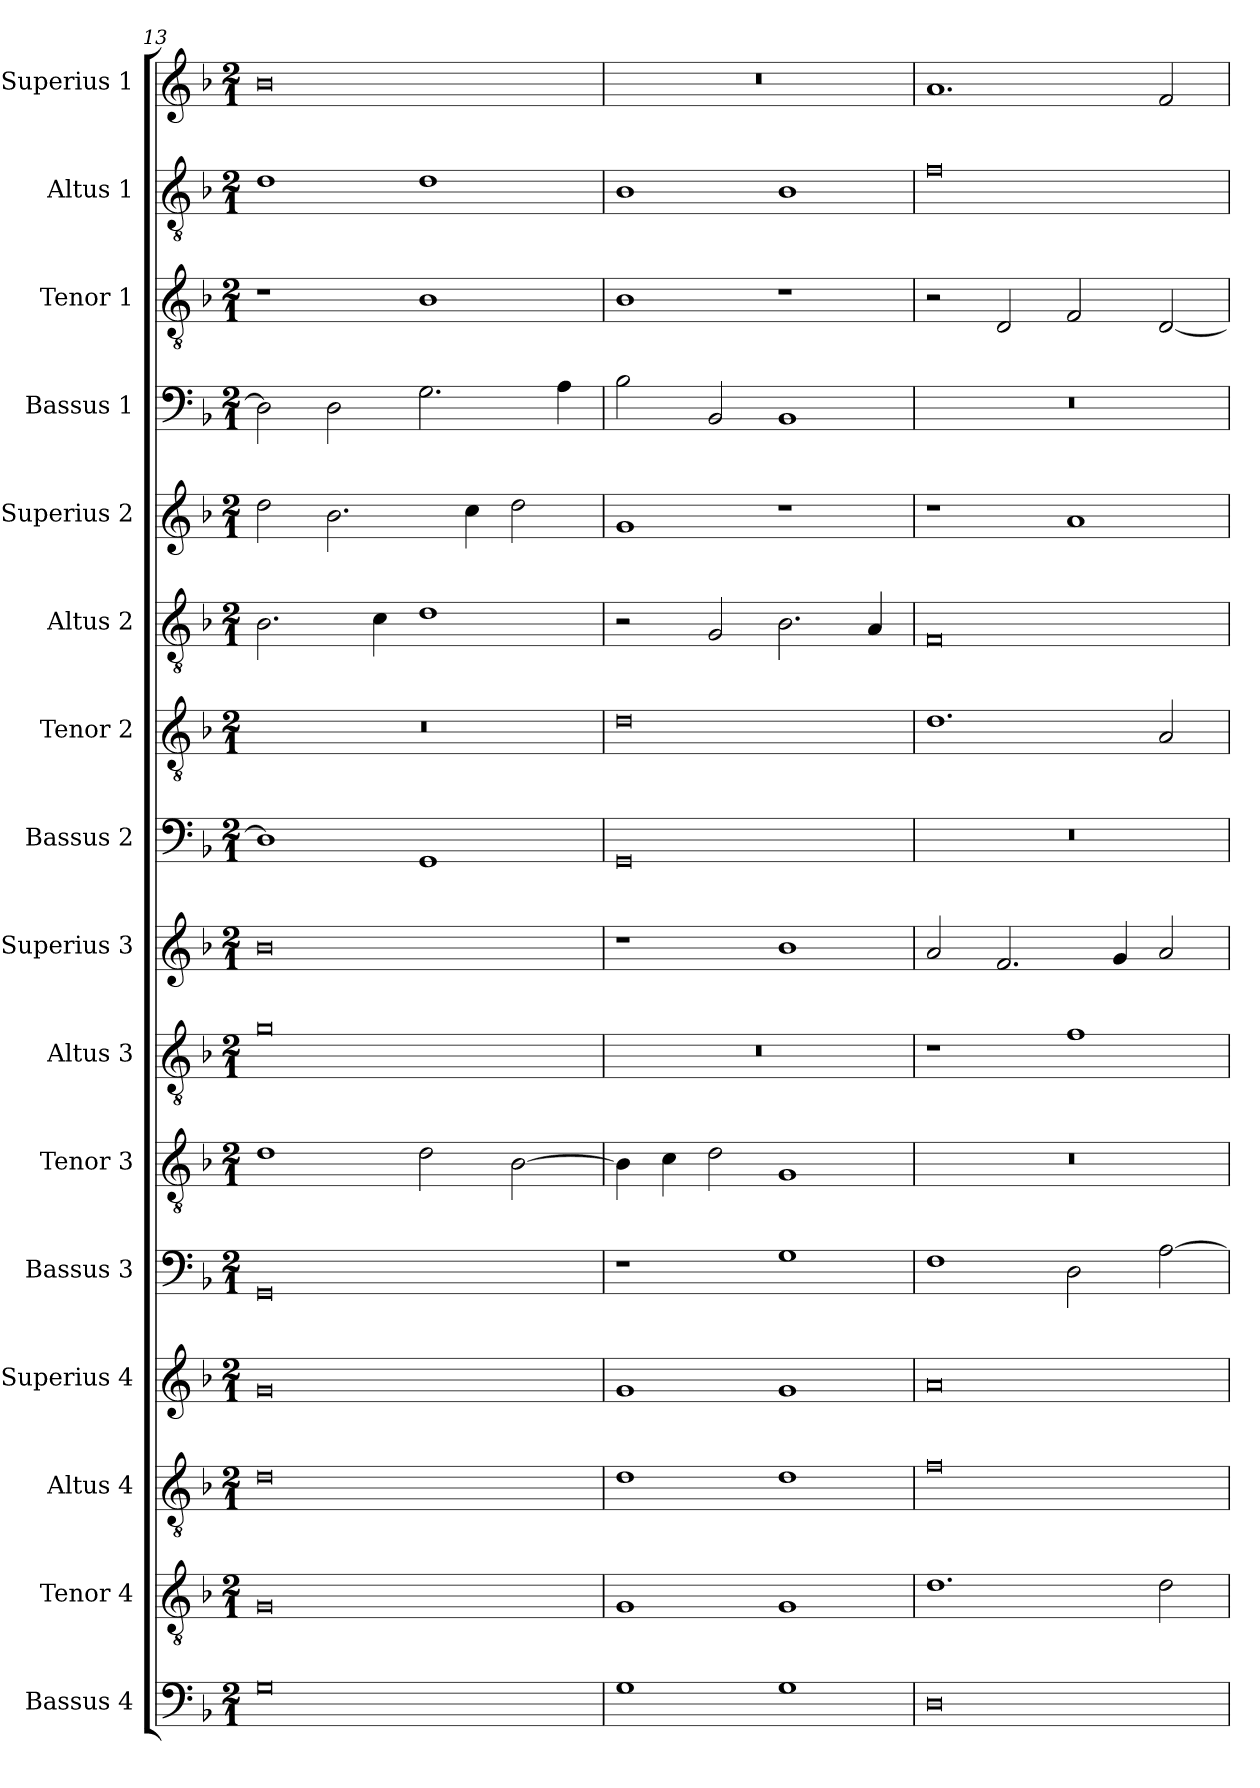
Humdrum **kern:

**kern	**kern	**kern	**kern	**kern	**kern	**kern	**kern	**kern	**kern	**kern	**kern	**kern	**kern	**kern	**kern
*part16	*part15	*part14	*part13	*part12	*part11	*part10	*part9	*part8	*part7	*part6	*part5	*part4	*part3	*part2	*part1
*staff16	*staff15	*staff14	*staff13	*staff12	*staff11	*staff10	*staff9	*staff8	*staff7	*staff6	*staff5	*staff4	*staff3	*staff2	*staff1
*I"Bassus 4	*I"Tenor 4	*I"Altus 4	*I"Superius 4	*I"Bassus 3	*I"Tenor 3	*I"Altus 3	*I"Superius 3	*I"Bassus 2	*I"Tenor 2	*I"Altus 2	*I"Superius 2	*I"Bassus 1	*I"Tenor 1	*I"Altus 1	*I"Superius 1
*I'B4	*I'T4	*I'A4	*I'S4	*I'B3	*I'T3	*I'A3	*I'S3	*I'B2	*I'T2	*I'A2	*I'S2	*I'B1	*I'T1	*I'A1	*I'S1
*clefF4	*clefGv2	*clefGv2	*clefG2	*clefF4	*clefGv2	*clefGv2	*clefG2	*clefF4	*clefGv2	*clefGv2	*clefG2	*clefF4	*clefGv2	*clefGv2	*clefG2
*k[b-]	*k[b-]	*k[b-]	*k[b-]	*k[b-]	*k[b-]	*k[b-]	*k[b-]	*k[b-]	*k[b-]	*k[b-]	*k[b-]	*k[b-]	*k[b-]	*k[b-]	*k[b-]
*M2/1	*M2/1	*M2/1	*M2/1	*M2/1	*M2/1	*M2/1	*M2/1	*M2/1	*M2/1	*M2/1	*M2/1	*M2/1	*M2/1	*M2/1	*M2/1
=13	=13	=13	=13	=13	=13	=13	=13	=13	=13	=13	=13	=13	=13	=13	=13
0G	0G	0d	0g	0GG	1d	0g	0b-	1D]	0r	2.B-	2dd	2D]	1r	1d	0b-
.	.	.	.	.	.	.	.	.	.	.	2.b-	2D	.	.	.
.	.	.	.	.	.	.	.	.	.	4c	.	.	.	.	.
.	.	.	.	.	2d	.	.	1GG	.	1d	.	2.G	1B-	1d	.
.	.	.	.	.	.	.	.	.	.	.	4cc	.	.	.	.
.	.	.	.	.	[2B-	.	.	.	.	.	2dd	.	.	.	.
.	.	.	.	.	.	.	.	.	.	.	.	4A	.	.	.
=14	=14	=14	=14	=14	=14	=14	=14	=14	=14	=14	=14	=14	=14	=14	=14
1G	1G	1d	1g	1r	4B-]	0r	1r	0GG	0d	2r	1g	2B-	1B-	1B-	0r
.	.	.	.	.	4c	.	.	.	.	.	.	.	.	.	.
.	.	.	.	.	2d	.	.	.	.	2G	.	2BB-	.	.	.
1G	1G	1d	1g	1G	1G	.	1b-	.	.	2.B-	1r	1BB-	1r	1B-	.
.	.	.	.	.	.	.	.	.	.	4A	.	.	.	.	.
=15	=15	=15	=15	=15	=15	=15	=15	=15	=15	=15	=15	=15	=15	=15	=15
0D	1.d	0f	0a	1F	0r	1r	2a	0r	1.d	0F	1r	0r	2r	0f	1.a
.	.	.	.	.	.	.	2.f	.	.	.	.	.	2D	.	.
.	.	.	.	2D	.	1f	.	.	.	.	1a	.	2F	.	.
.	.	.	.	.	.	.	4g	.	.	.	.	.	.	.	.
.	2d	.	.	[2A	.	.	2a	.	2A	.	.	.	[2D	.	2f
=	=	=	=	=	=	=	=	=	=	=	=	=	=	=	=
*-	*-	*-	*-	*-	*-	*-	*-	*-	*-	*-	*-	*-	*-	*-	*-
